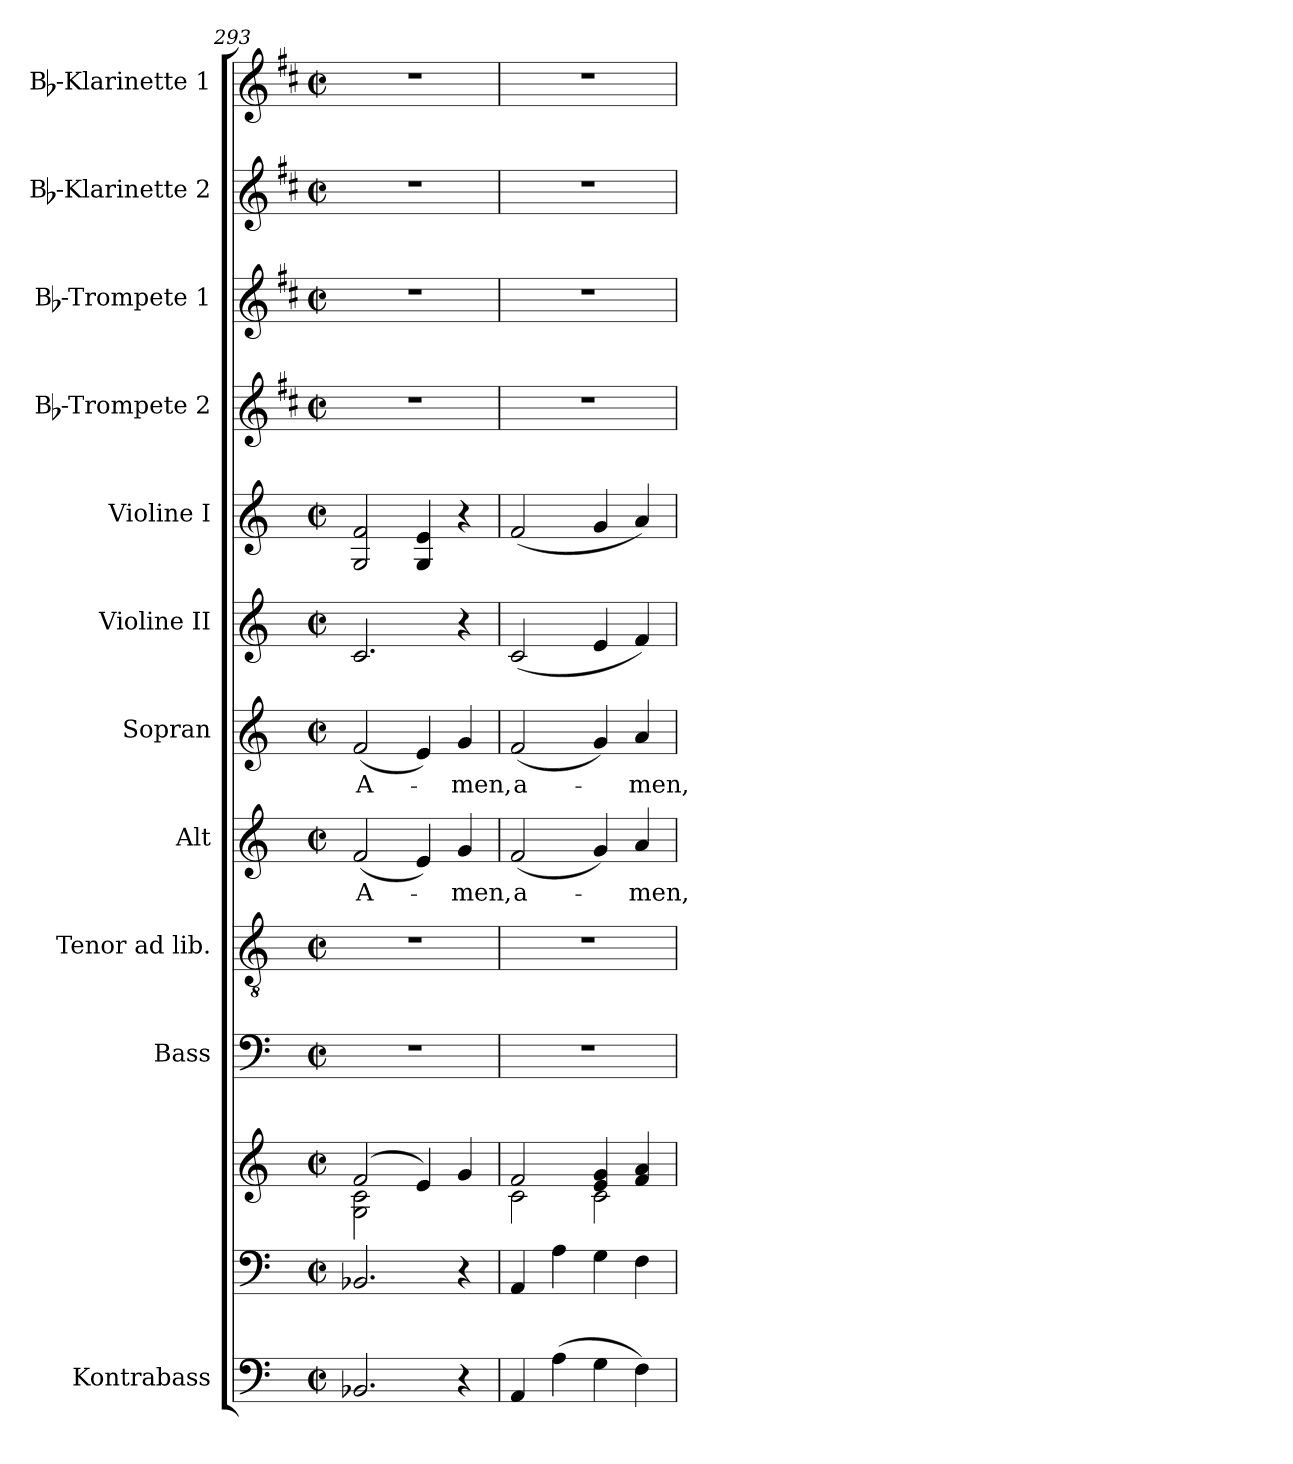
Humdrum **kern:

**kern	**kern	**kern	**kern	**kern	**kern	**text	**kern	**text	**kern	**kern	**kern	**kern	**kern	**kern
*part12	*part11	*part11	*part10	*part9	*part8	*part8	*part7	*part7	*part6	*part5	*part4	*part3	*part2	*part1
*staff13	*staff12	*staff11	*staff10	*staff9	*staff8	*staff8	*staff7	*staff7	*staff6	*staff5	*staff4	*staff3	*staff2	*staff1
*I"Kontrabass	*	*	*I"Bass	*I"Tenor ad lib.	*I"Alt	*	*I"Sopran	*	*I"Violine II	*I"Violine I	*I"Bb-Trompete 2	*I"Bb-Trompete 1	*I"Bb-Klarinette 2	*I"Bb-Klarinette 1
*I'Kb.	*	*	*I'B.	*I'T.	*I'A.	*	*I'S.	*	*I'Vl. II	*I'Vl. I	*I'Bb Trp. 2	*I'Bb Trp. 1	*I'Bb Kl. 2	*I'Bb Kl. 1
*clefF4	*clefF4	*clefG2	*clefF4	*clefGv2	*clefG2	*	*clefG2	*	*clefG2	*clefG2	*clefG2	*clefG2	*clefG2	*clefG2
*ITrd7c12	*	*	*	*	*	*	*	*	*	*	*ITrd1c2	*ITrd1c2	*ITrd1c2	*ITrd1c2
*k[]	*k[]	*k[]	*k[]	*k[]	*k[]	*	*k[]	*	*k[]	*k[]	*k[]	*k[]	*k[]	*k[]
*C:	*C:	*C:	*C:	*C:	*C:	*	*C:	*	*C:	*C:	*C:	*C:	*C:	*C:
*M2/2	*M2/2	*M2/2	*M2/2	*M2/2	*M2/2	*	*M2/2	*	*M2/2	*M2/2	*M2/2	*M2/2	*M2/2	*M2/2
*met(c|)	*met(c|)	*met(c|)	*met(c|)	*met(c|)	*met(c|)	*	*met(c|)	*	*met(c|)	*met(c|)	*met(c|)	*met(c|)	*met(c|)	*met(c|)
=293	=293	=293	=293	=293	=293	=293	=293	=293	=293	=293	=293	=293	=293	=293
*	*	*^	*	*	*	*	*	*	*	*	*	*	*	*
!	!	!	!	!	!	!	!LO:LY:b	!	!LO:LY:b	!	!	!	!	!	!
2.BBB-X/	2.BB-X/	(>2f/	2G\ 2c\	1r	1r	(<2f/	A-	(<2f/	A-	2.c/	2G/ 2f/	1r	1r	1r	1r
.	.	4e/)	2ryy	.	.	4e/)	.	4e/)	.	.	4G/ 4e/	.	.	.	.
!	!	!	!	!	!	!	!LO:LY:b	!	!LO:LY:b	!	!	!	!	!	!
4r	4r	4g/	.	.	.	4g/	-men,	4g/	-men,	4r	4r	.	.	.	.
=294	=294	=294	=294	=294	=294	=294	=294	=294	=294	=294	=294	=294	=294	=294	=294
!	!	!	!	!	!	!	!LO:LY:b	!	!LO:LY:b	!	!	!	!	!	!
4AAA/	4AA/	2f/	2c\	1r	1r	(<2f/	a-	(<2f/	a-	(<2c/	(<2f/	1r	1r	1r	1r
(>4AA\	4A\	.	.	.	.	.	.	.	.	.	.	.	.	.	.
4GG\	4G\	4e/ 4g/	2c\	.	.	4g/)	.	4g/)	.	4e/	4g/	.	.	.	.
!	!	!	!	!	!	!	!LO:LY:b	!	!LO:LY:b	!	!	!	!	!	!
4FF\)	4F\	4f/ 4a/	.	.	.	4a/	-men,	4a/	-men,	4f/)	4a/)	.	.	.	.
*	*	*v	*v	*	*	*	*	*	*	*	*	*	*	*	*
=	=	=	=	=	=	=	=	=	=	=	=	=	=	=
*-	*-	*-	*-	*-	*-	*-	*-	*-	*-	*-	*-	*-	*-	*-
